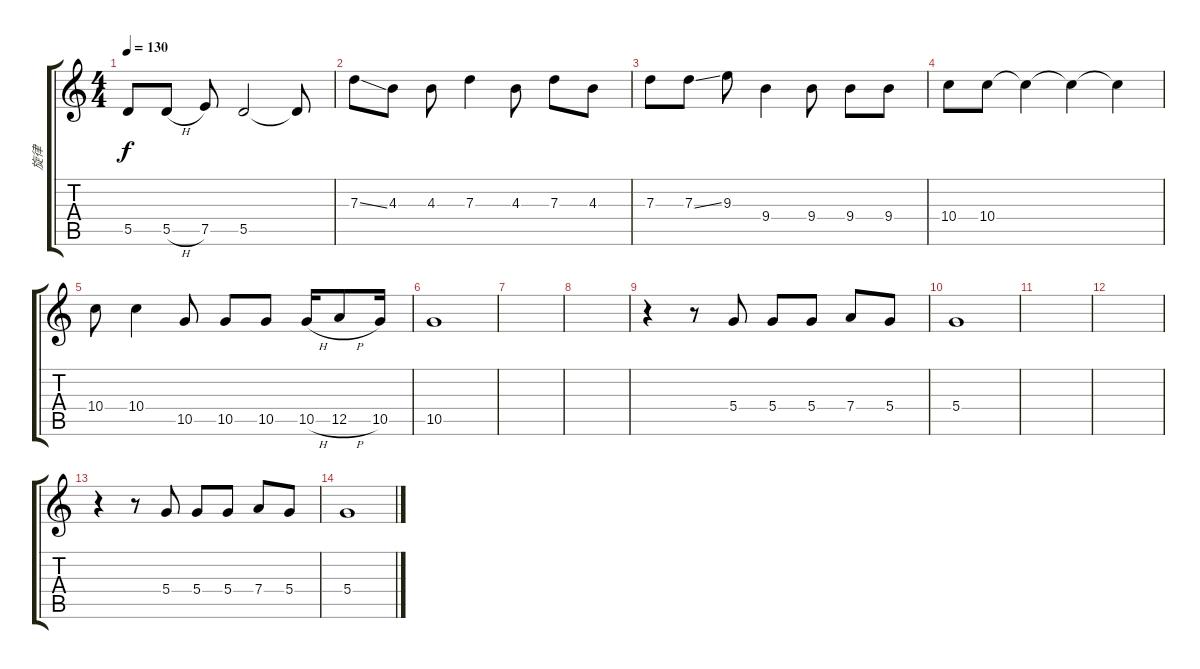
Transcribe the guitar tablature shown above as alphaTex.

\track ("旋律" "旋律") {instrument acousticguitarsteel}
\staff {score tabs}
\tuning (E4 B3 G3 D3 A2 E2) {hide}
\ts (4 4)
\tempo 130
\clef g2
\ks c
5.5.8{dy f} 5.5{h}.8 7.5.8 5.5.2 5.5{t}.8 |
7.3{ss}.8 4.3.8 4.3.8 7.3.4 4.3.8 7.3.8 4.3.8 |
7.3.8 7.3{ss}.8 9.3.8 9.4.4 9.4.8 9.4.8 9.4.8 |
10.4.8 10.4.8 10.4{t}.4 10.4{t}.4 10.4{t}.4 |
10.4.8 10.4.4 10.5.8 10.5.8 10.5.8 10.5{h}.16 12.5{h}.8 10.5.16 |
10.5.1 |
|
|
r.4 r.8 5.4.8 5.4.8 5.4.8 7.4.8 5.4.8 |
5.4.1 |
|
|
r.4 r.8 5.4.8 5.4.8 5.4.8 7.4.8 5.4.8 |
5.4.1
